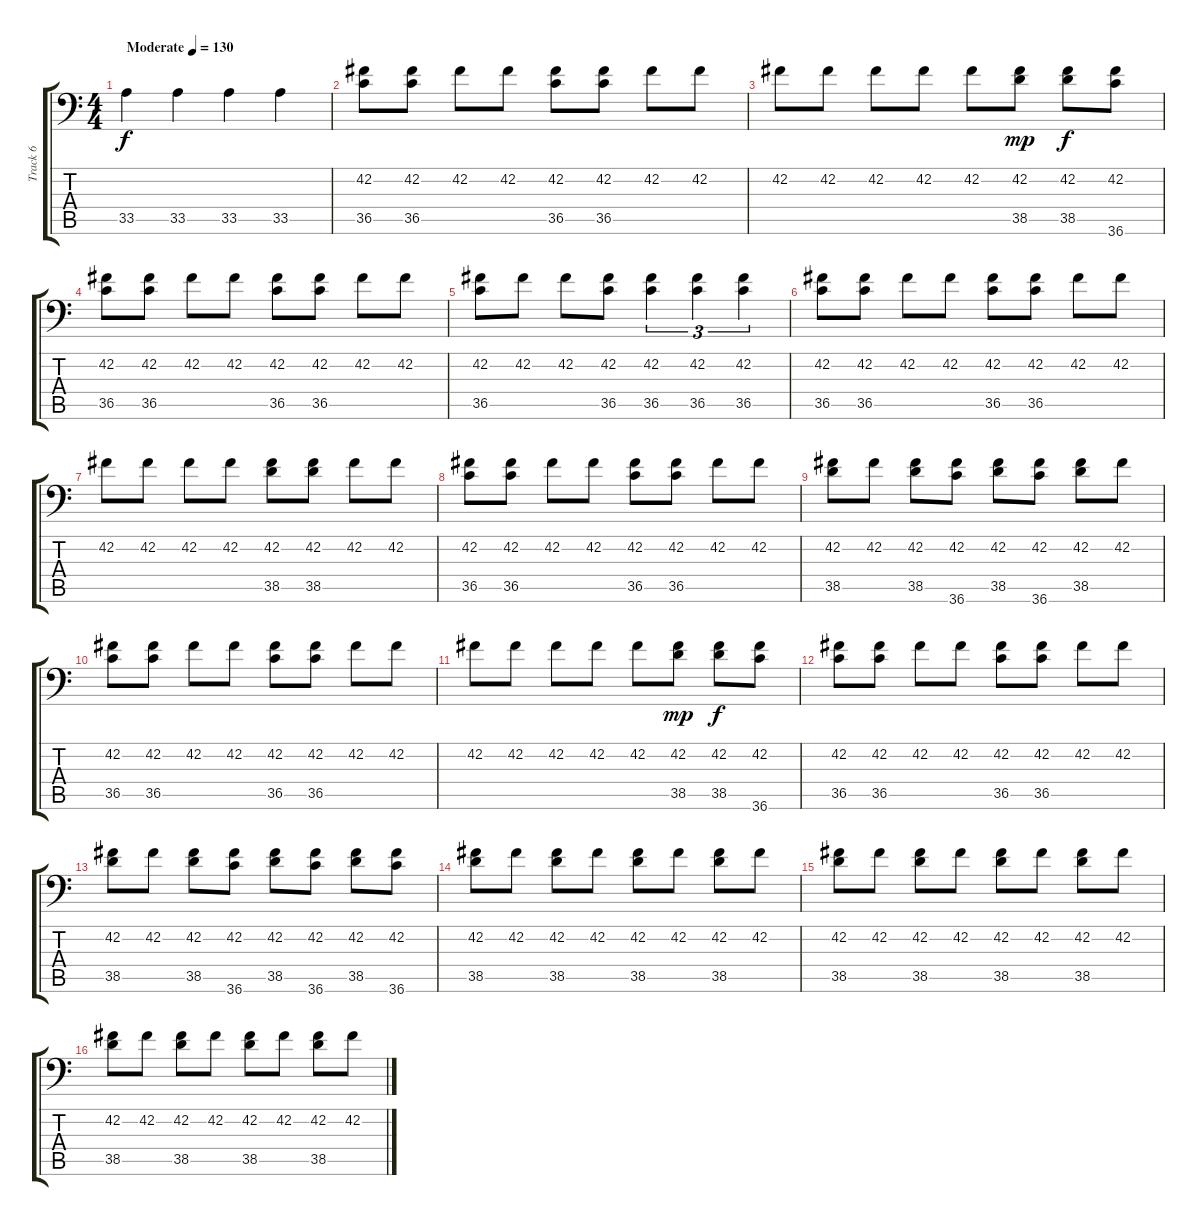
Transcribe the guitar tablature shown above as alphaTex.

\track ("Track 6" "Track 6") {instrument acousticgrandpiano}
\staff {score tabs}
\tuning (C-1 C-1 C-1 C-1 C-1 C-1) {hide}
\ts (4 4)
\tempo (130 "Moderate")
\clef f4
\ks c
33.5.4{dy f instrument acousticgrandpiano} 33.5.4 33.5.4 33.5.4 |
(42.2 36.5).8 (42.2 36.5).8 42.2.8 42.2.8 (42.2 36.5).8 (42.2 36.5).8 42.2.8 42.2.8 |
42.2.8 42.2.8 42.2.8 42.2.8 42.2.8 (42.2 38.5).8{dy mp} (42.2 38.5).8{dy f} (42.2 36.6).8 |
(42.2 36.5).8 (42.2 36.5).8 42.2.8 42.2.8 (42.2 36.5).8 (42.2 36.5).8 42.2.8 42.2.8 |
(42.2 36.5).8 42.2.8 42.2.8 (42.2 36.5).8 (42.2 36.5).4{tu (3 2)} (42.2 36.5).4{tu (3 2)} (42.2 36.5).4{tu (3 2)} |
(42.2 36.5).8 (42.2 36.5).8 42.2.8 42.2.8 (42.2 36.5).8 (42.2 36.5).8 42.2.8 42.2.8 |
42.2.8 42.2.8 42.2.8 42.2.8 (42.2 38.5).8 (42.2 38.5).8 42.2.8 42.2.8 |
(42.2 36.5).8 (42.2 36.5).8 42.2.8 42.2.8 (42.2 36.5).8 (42.2 36.5).8 42.2.8 42.2.8 |
(42.2 38.5).8 42.2.8 (42.2 38.5).8 (42.2 36.6).8 (42.2 38.5).8 (42.2 36.6).8 (42.2 38.5).8 42.2.8 |
(42.2 36.5).8 (42.2 36.5).8 42.2.8 42.2.8 (42.2 36.5).8 (42.2 36.5).8 42.2.8 42.2.8 |
42.2.8 42.2.8 42.2.8 42.2.8 42.2.8 (42.2 38.5).8{dy mp} (42.2 38.5).8{dy f} (42.2 36.6).8 |
(42.2 36.5).8 (42.2 36.5).8 42.2.8 42.2.8 (42.2 36.5).8 (42.2 36.5).8 42.2.8 42.2.8 |
(42.2 38.5).8 42.2.8 (42.2 38.5).8 (42.2 36.6).8 (42.2 38.5).8 (42.2 36.6).8 (42.2 38.5).8 (42.2 36.6).8 |
(42.2 38.5).8 42.2.8 (42.2 38.5).8 42.2.8 (42.2 38.5).8 42.2.8 (42.2 38.5).8 42.2.8 |
(42.2 38.5).8 42.2.8 (42.2 38.5).8 42.2.8 (42.2 38.5).8 42.2.8 (42.2 38.5).8 42.2.8 |
(42.2 38.5).8 42.2.8 (42.2 38.5).8 42.2.8 (42.2 38.5).8 42.2.8 (42.2 38.5).8 42.2.8
